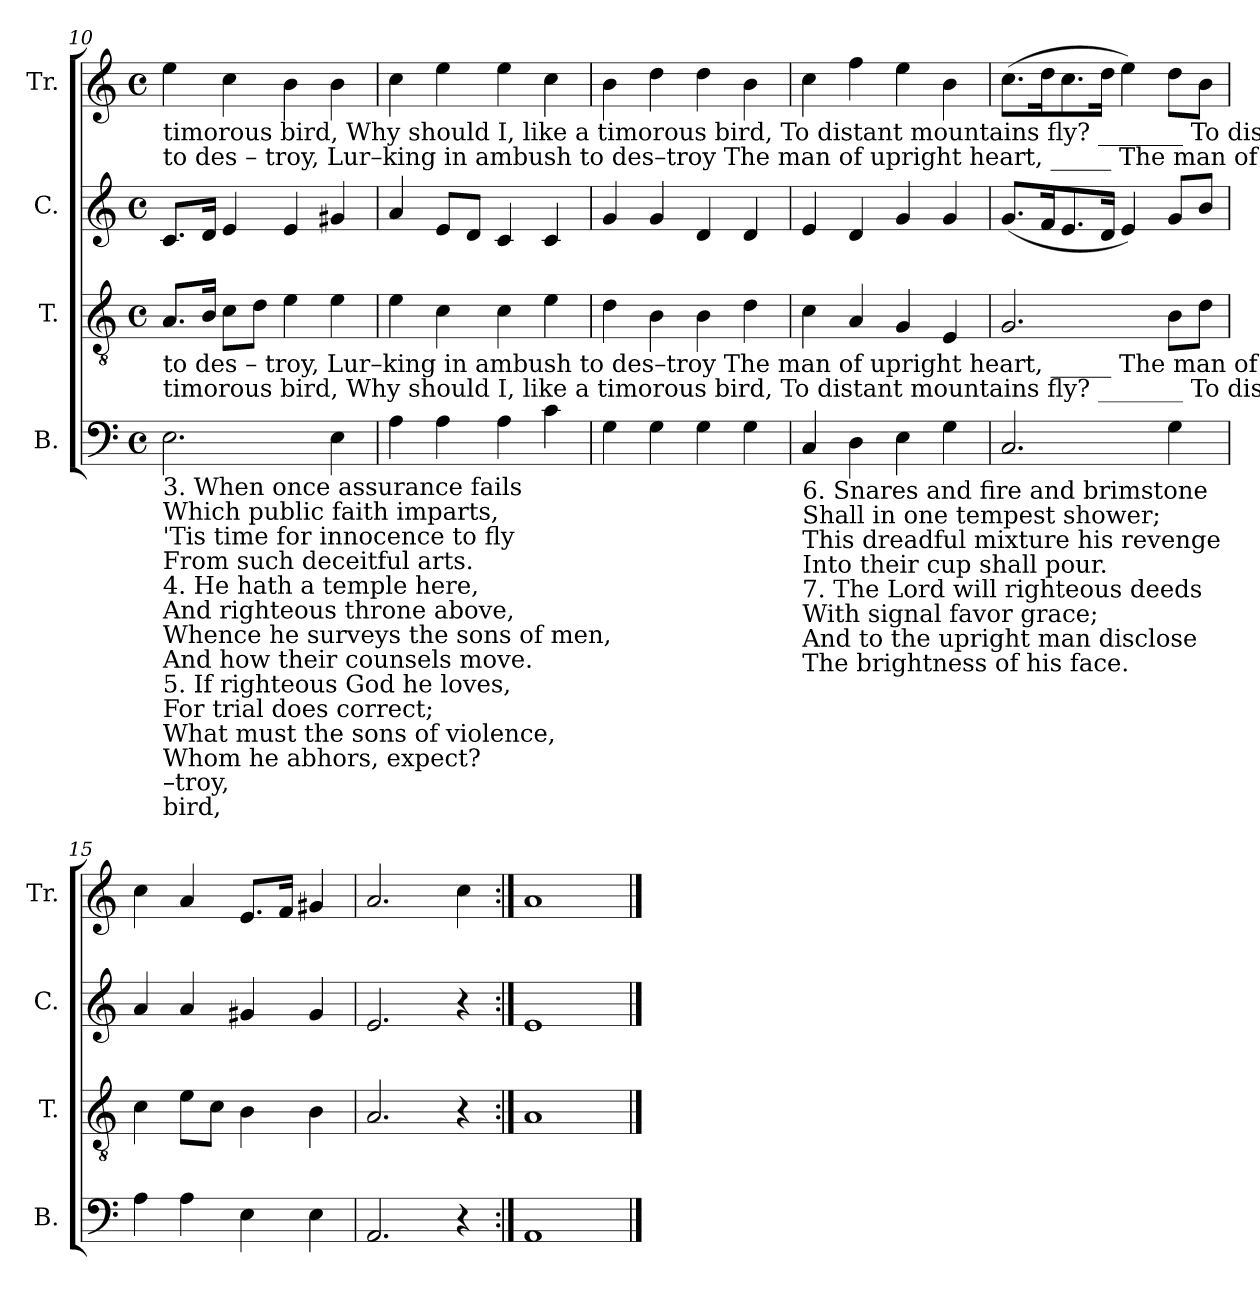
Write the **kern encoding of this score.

**kern	**kern	**kern	**kern
*part4	*part3	*part2	*part1
*staff4	*staff3	*staff2	*staff1
*I"B.	*I"T.	*I"C.	*I"Tr.
*I'B.	*I'T.	*I'C.	*I'Tr.
!!LO:LB:g=z
*clefF4	*clefGv2	*clefG2	*clefG2
*k[]	*k[]	*k[]	*k[]
*M4/4	*M4/4	*M4/4	*M4/4
*met(c)	*met(c)	*met(c)	*met(c)
=10	=10	=10	=10
!	!	!	!LO:TX:b:t=timorous    bird,  Why should I, like a timorous bird,  To distant mountains fly? _______      To         dis–tant     mountains     fly?  Why
!	!	!	!LO:TX:b:t=to      des – troy,   Lur–king in ambush  to  des–troy  The  man  of upright heart,   _____        The       man  of     up  –  right  heart.   Lur–
!	!LO:TX:b:t=to      des – troy,   Lur–king in ambush  to  des–troy  The  man  of upright heart,   _____        The       man  of     up  –  right  heart.	!	!
!	!LO:TX:b:t=timorous    bird,  Why should I, like a timorous bird,  To distant mountains fly? _______      To         dis–tant     mountains     fly?	!	!
!LO:TX:b:t=3. When once assurance fails	!	!	!
!LO:TX:b:t=Which public faith imparts,	!	!	!
!LO:TX:b:t='Tis time for innocence to fly	!	!	!
!LO:TX:b:t=From such deceitful arts.	!	!	!
!LO:TX:b:t=4. He hath a temple here,	!	!	!
!LO:TX:b:t=And righteous throne above,	!	!	!
!LO:TX:b:t=Whence he surveys the sons of men,	!	!	!
!LO:TX:b:t=And how their counsels move.	!	!	!
!LO:TX:b:t=5. If righteous God he loves,	!	!	!
!LO:TX:b:t=For trial does correct;	!	!	!
!LO:TX:b:t=What must the sons of violence,	!	!	!
!LO:TX:b:t=Whom he abhors, expect?	!	!	!
!LO:TX:b:t=–troy,	!	!	!
!LO:TX:b:t=bird,	!	!	!
2.E\	8.A/L	8.c/L	4ee\
.	16B/Jk	16d/Jk	.
.	8c\L	4e/	4cc\
.	8d\J	.	.
.	4e\	4e/	4b\
4E\	4e\	4g#X/	4b\
=11	=11	=11	=11
4A\	4e\	4a/	4cc\
4A\	4c\	8e/L	4ee\
.	.	8d/J	.
4A\	4c\	4c/	4ee\
4c\	4e\	4c/	4cc\
=12	=12	=12	=12
4G\	4d\	4g/	4b\
4G\	4B\	4g/	4dd\
4G\	4B\	4d/	4dd\
4G\	4d\	4d/	4b\
=13	=13	=13	=13
!LO:TX:b:t=6. Snares and fire and brimstone	!	!	!
!LO:TX:b:t=Shall in one tempest shower;	!	!	!
!LO:TX:b:t=This dreadful mixture his revenge	!	!	!
!LO:TX:b:t=Into their cup shall pour.	!	!	!
!LO:TX:b:t=7. The Lord will righteous deeds	!	!	!
!LO:TX:b:t=With signal favor grace;	!	!	!
!LO:TX:b:t=And to the upright man disclose	!	!	!
!LO:TX:b:t=The brightness of his face.	!	!	!
4C/	4c\	4e/	4cc\
4D\	4A/	4d/	4ff\
4E\	4G/	4g/	4ee\
4G\	4E/	4g/	4b\
=14	=14	=14	=14
2.C/	2.G/	(8.g/L	(8.cc\L
.	.	16f/K	16dd\K
.	.	8.e/	8.cc\
.	.	16d/Jk	16dd\Jk
.	.	4e/)	4ee\)
4G\	8B\L	8g/L	8dd\L
.	8d\J	8b/J	8b\J
=15	=15	=15	=15
4A\	4c\	4a/	4cc\
4A\	8e\L	4a/	4a/
.	8c\J	.	.
4E\	4B\	4g#X/	8.e/L
.	.	.	16f/Jk
4E\	4B\	4g#/	4g#X/
=16	=16	=16	=16
2.AA/	2.A/	2.e/	2.a/
4r	4r	4r	4cc\
=17:|!	=17:|!	=17:|!	=17:|!
1AA	1A	1e	1a
==	==	==	==
*-	*-	*-	*-
